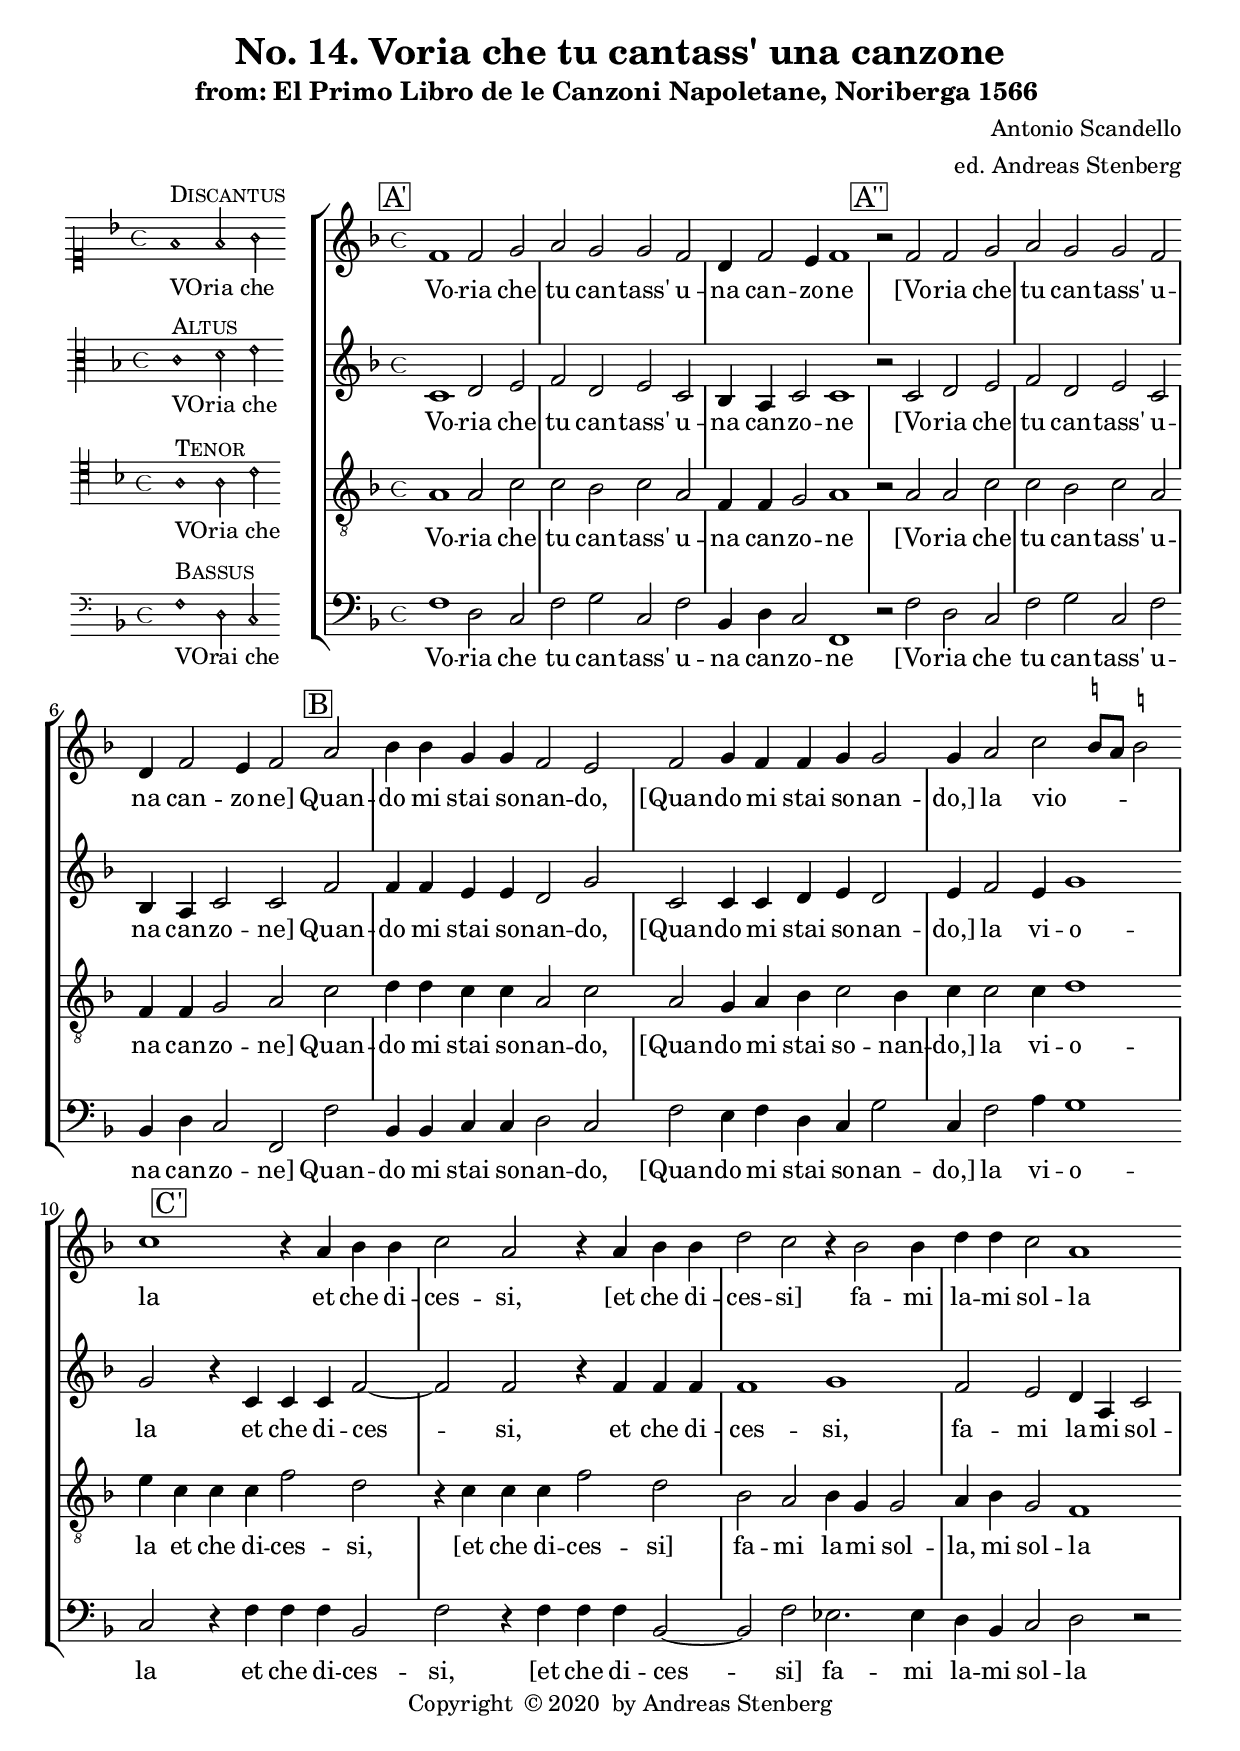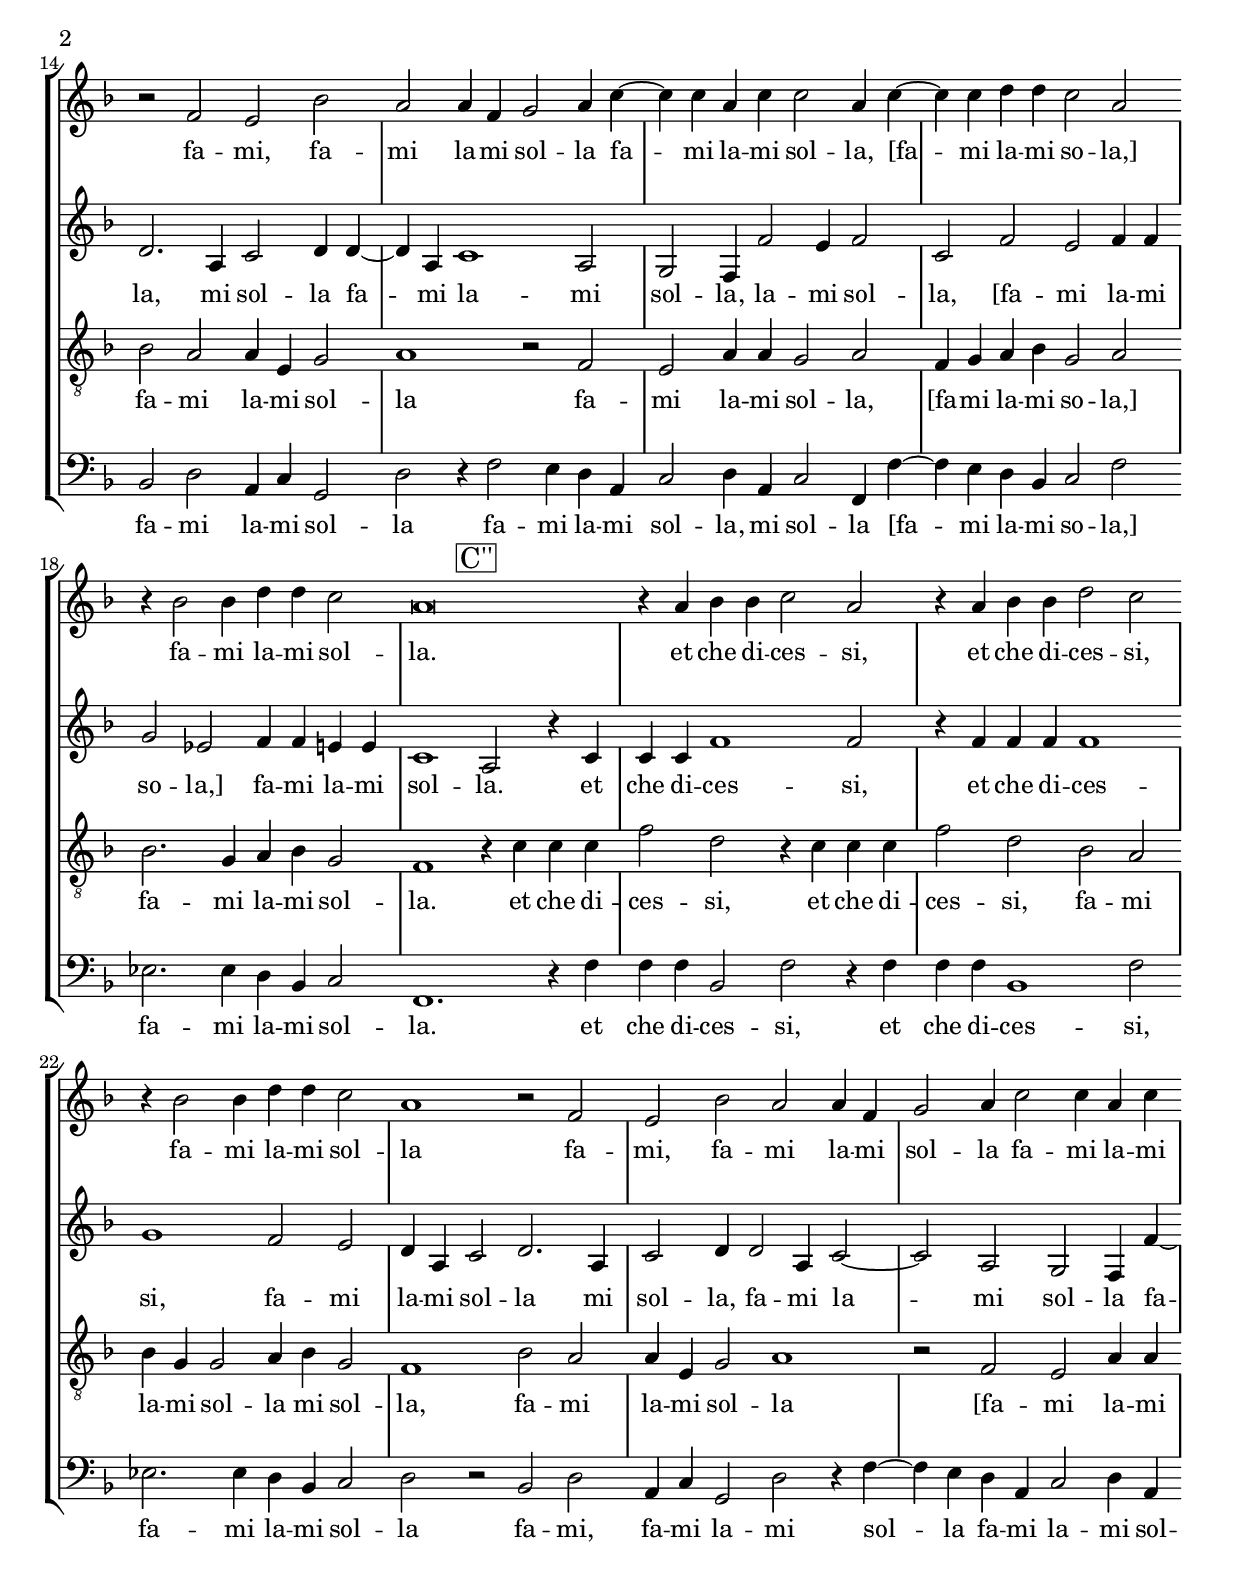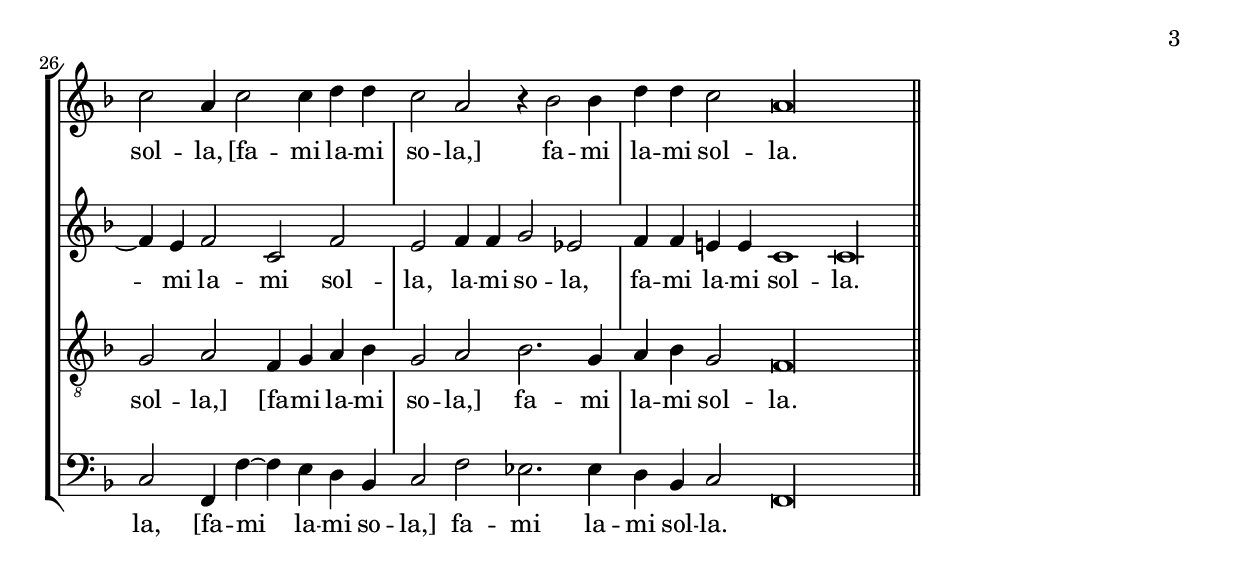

%%%%%%%%%%%%%%%%%%%%%%%%%%%%%%%%%%%%%%%%%%%%%%%%%%%%%%%%%%%%%%%%%%%
% This is a template based on the usual four part choir templater %
% where the voices have common lyrics at the the start but split  %
% to separate lyrics after a while.				  %
% This template is modyfied by AS from the one in the lilypond    %
% documentation.						  %
% This template is to be used for instance for fairly simple      %
% settings where the stanzas are set homophonicaly but twhere the %
% Chorus contains polyphony that require separate underlay for    %
% the different voices.						  %
%%%%%%%%%%%%%%%%%%%%%%%%%%%%%%%%%%%%%%%%%%%%%%%%%%%%%%%%%%%%%%%%%%%
\version "2.18.0"
\include "deutsch.ly"
ficta = \once \set suggestAccidentals =##t
\header {
   title = \markup {
    \center-column {
      "No. 14. Voria che tu cantass' una canzone"
%      "Wann er zu nacht"
%      \vspace #0.5
    }
  }
  subtitle = "from: El Primo Libro de le Canzoni Napoletane, Noriberga 1566 "
  composer = "Antonio Scandello"
  arranger = "ed. Andreas Stenberg"
  poet = ""
  meter =""
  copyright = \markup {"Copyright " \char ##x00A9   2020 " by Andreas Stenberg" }
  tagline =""
}
global = {
  \key f \major
}
%% PDF p.23
sopMusic = \relative c' {

  \set Score.tempoHideNote = ##t
  \tempo 2 = 86
  \override Staff.TimeSignature.style = #'mensural
  \time 4/4
  \set Timing.measureLength = #(ly:make-moment 4/2)
  \override Staff.BarLine.transparent = ##t
 \mark \markup { \box A' }
 f1 f2 g2
 a2 g2 g2 f2
 d4 f2 e4 f1
 \mark \markup { \box A'' }
 r2 f2 f2 g2
 a2 g2 g2 f2
 d4 f2 e4 f2
  \mark \markup { \box B }
 a2				%% end of first line in orig.
 b4 b4 g4 g4 f2 e2
 f2 g4 f4 f4 g4 g2
 g4 a2 c2( \ficta h8 a8 \ficta  h!2)
 c1
 r4 a4 b4 b4
 c2 a2 r4 a4 b4 b4
 d2 c2					%5 end of second line.
 r4 b2 b4
 d4 d4 c2 a1
 r2 f2  e2 b'2
 a2 a4 f4 g2 a4 c4~
 c4 c4 a4 c4 c2 a4 c4~
 c4 c4 d4 d4 c2 a2
 r4 b2 b4 d4 d4 c2			%% end of third line.
 a\breve
 r4 a4 b4 b4 c2 a2
 r4 a4 b4 b4 d2 c2					%5 end of second line.
 r4 b2 b4 d4 d4 c2
 a1 r2 f2
 e2 b'2  a2 a4 f4
 g2 a4 c2 c4 a4 c4 			%% end of fourth line
 c2 a4 c2 c4 d4 d4
 c2 a2 r4 b2 b4
 d4 d4 c2 %a1~
 \cadenzaOn
 a\longa
\revert Staff.BarLine.transparent
  \bar "||"
}
%% PDF p. 20
sopWords = \lyricmode {
Vo -- ria che tu can -- tass' u -- na can -- zo -- ne
[Vo -- ria che tu can -- tass' u -- na can -- zo -- ne]
Quan -- do mi stai so -- nan -- do,
[Quan -- do mi stai so -- nan -- do,]
la vio -- la
et  che di -- ces -- si,
[et che di -- ces -- si]
fa -- mi la -- mi sol -- la
fa -- mi, fa -- mi la -- mi sol -- la
fa -- mi la -- mi sol -- la,
[fa -- mi la -- mi so -- la,]
fa -- mi la -- mi sol -- la.
et  che di -- ces -- si,
et che di -- ces -- si,
fa -- mi la -- mi sol -- la
fa -- mi, fa -- mi la -- mi sol -- la
fa -- mi la -- mi sol -- la,
[fa -- mi la -- mi so -- la,]
fa -- mi la -- mi sol -- la.

}
%% PDF p.61
altoMusic = \relative c' {
  \override Staff.BarLine.transparent = ##t
  \override Staff.TimeSignature.style = #'mensural
  c1 d2 e2
  f2 d2 e2 c2
  b4 a4 c2 c1
  r2 c2 d2 e2
  f2 d2 e2 c2
  b4 a4 c2 c2 f2
  f4 f4 e4 e4 				%% end of first line in orig.
  d2 g2
  c,2 c4 c4 d4 e4 d2
  e4 f2 e4 g1
  g2 r4 c,4 c4 c4 f2~
  f2 f2 r4 f4 f4 f4
  f1 g1
  f2 e2 d4 a4 c2
  d2. a4				%5 end of second line.
  c2 d4 d4~
  d4 a4 c1 a2
  g2 f4 f'2 e4 f2
  c2 f2 e2 f4 f4
  g2 es2 f4 f4 e!4 e4
  c1 a2 r4 c4
  c4 c4 f1 f2
  r4 f4 f4 f4				%% end of third line.
  f1
  g1 f2 e2
  d4 a4 c2 d2. a4
  c2 d4 d2 a4 c2~
  c2 a2 g2 f4 f'4~
  f4 e4 f2 c2 f2
  e2 f4 f4 g2 es2
  f4 f4 e!4 e4 c1
  c\longa*3/4
  \revert Staff.BarLine.transparent
}
altoWords = \lyricmode {
Vo -- ria che tu can -- tass' u -- na can -- zo -- ne
[Vo -- ria che tu can -- tass' u -- na can -- zo -- ne]
Quan -- do mi stai so -- nan -- do,
[Quan -- do mi stai so -- nan -- do,]
la vi -- o -- la
et  che di -- ces -- si,
et che di -- ces -- si,
fa -- mi la -- mi sol -- la, mi sol -- la
fa -- mi la -- mi sol -- la,
la -- mi sol -- la,
[fa -- mi la -- mi so -- la,]
fa -- mi la -- mi sol -- la.
et  che di -- ces -- si,
et che di -- ces -- si,
fa -- mi la -- mi sol -- la
mi sol -- la, fa -- mi la -- mi sol -- la
fa -- mi la -- mi sol -- la,
la -- mi so -- la,
fa -- mi la -- mi sol -- la.
}
%% PDF p. 99
tenorMusic = \relative c' {
  \clef "G_8"
  \override Staff.BarLine.transparent = ##t
  \override Staff.TimeSignature.style = #'mensural
  a1 a2 c2
  c2 b2 c2 a2
  f4 f4 g2 a1
  r2 a2 a2 c2
  c2 b2 c2 a2
  f4 f4 g2 a2 c2
  d4 d4 c4 c4 			%% end of first line in orig.
  a2 c2
  a2 g4 a4 b4 c2 b4
  c4 c2 c4 d1
  e4 \mark \markup { \box C' } c4 c4 c4 f2 d2
  r4 c4 c4 c4 f2 d2
  b2 a2 b4 g4 g2
  a4 b4 g2 f1
  b2 a2				%% end of second line.
  a4 e4 g2
  a1 r2 f2
  e2 a4 a4 g2 a2
  f4 g4 a4 b4 g2 a2
  b2. g4 a4 b4 g2
  f1  \mark \markup { \box C'' }
      r4 c'4 c4 c4
  f2 d2 r4 c4 c4 c4
  f2 d2 b2 a2			%5 end of thurd line.
  b4 g4 g2 a4 b4 g2
  f1 b2 a2
  a4 e4 g2 a1
  r2 f2 e2 a4 a4
  g2 a2 f4 g4 a4 b4
  g2 a2 b2. g4
  a4 b4 g2
  \cadenzaOn
  f\longa
  \revert Staff.BarLine.transparent
}
tenorWords = \lyricmode {
Vo -- ria che tu can -- tass' u -- na can -- zo -- ne
[Vo -- ria che tu can -- tass' u -- na can -- zo -- ne]
Quan -- do mi stai so -- nan -- do,
[Quan -- do mi stai so -- nan -- do,]
la vi -- o -- la
et  che di -- ces -- si,
[et che di -- ces -- si]
fa -- mi la -- mi sol -- la, mi sol -- la
fa -- mi la -- mi sol -- la
fa -- mi la -- mi sol -- la,
[fa -- mi la -- mi so -- la,]
fa -- mi la -- mi sol -- la.
et  che di -- ces -- si,
et che di -- ces -- si,
fa -- mi la -- mi sol -- la
mi sol -- la,
fa -- mi la -- mi sol -- la
[fa -- mi la -- mi sol -- la,]
[fa -- mi la -- mi so -- la,]
fa -- mi la -- mi sol -- la.
}
%% PDF p. 137
bassMusic = \relative c {
  \override Staff.BarLine.transparent = ##t
  \override Staff.TimeSignature.style = #'mensural
  f1 d2 c2
  f2 g2 c,2 f2
  b,4 d4 c2 f,1
  r2 f'2 d2 c2
  f2 g2 c,2 f2
  b,4 d4 c2 f,2 f'2
  b,4 b4 c4 c4				%% end of first line in orig.
  d2 c2
  f2 e4 f4 d4 c4 g'2
  c,4 f2 a4 g1
  c,2 r4 f4 f4 f4 b,2
  f'2 r4 f4 f4 f4 b,2~
  b2 f'2 es2. es4
  d4 b4 c2 d2 r2
  b2 d2 a4 c4 g2				%% end of second line.
  d'2 r4 f2 e4 d4 a4
  c2 d4 a4 c2 f,4 f'4~
  f4 e4 d4 b4 c2 f2
  es2. es4 d4 b4 c2
  f,1. r4 f'4
  f4 f4 b,2 f'2 r4 f4
  f4 f4 b,1 f'2				%% end of third line.
  es2. es4 d4 b4 c2
  d2 r2 b2 d2
  a4 c4 g2 d'2 r4 f4~
  f4 e4 d4 a4 c2 d4 a4
  c2 f,4 f'4~
  f4 e4 d4 b4 c2 f2 es2. es4 d4 b4 c2
  \cadenzaOn
  f,\longa
  \revert Staff.BarLine.transparent
}
bassWords = \lyricmode {
Vo -- ria che tu can -- tass' u -- na can -- zo -- ne
[Vo -- ria che tu can -- tass' u -- na can -- zo -- ne]
Quan -- do mi stai so -- nan -- do,
[Quan -- do mi stai so -- nan -- do,]
la vi -- o -- la
et  che di -- ces -- si,
[et che di -- ces -- si]
fa -- mi la -- mi sol -- la
fa -- mi la -- mi sol -- la
fa -- mi la -- mi sol -- la,
mi sol -- la
[fa -- mi la -- mi so -- la,]
fa -- mi la -- mi sol -- la.
et  che di -- ces -- si,
et che di -- ces -- si,
fa -- mi la -- mi sol -- la
fa -- mi, fa -- mi la -- mi sol -- la
fa -- mi la -- mi sol -- la,
[fa -- mi la -- mi so -- la,]
fa -- mi la -- mi sol -- la.
}
incipitDiscantus = \markup {
  \score {
    {
      %      \set Staff.instrumentName = #"Tenor "
      \override NoteHead.style = #'neomensural
      \override Rest.style = #'neomensural
      \override Staff.TimeSignature.style = #'mensural
      \cadenzaOn
      \clef "petrucci-c1"
      \key f \major
      \time 4/4

      f'1^\markup { \smallCaps"Discantus"} _"VOria che"
      f'2 g'2
    }
    \layout {
      \context {
        \Voice
        \remove "Ligature_bracket_engraver"
        \consists "Mensural_ligature_engraver"
      }
      line-width = 4.5\cm
    }
  }
}


incipitAltus = \markup {
  \score {
    {
      %      \set Staff.instrumentName = #"Tenor "
      \override NoteHead.style = #'neomensural
      \override Rest.style = #'neomensural
      \override Staff.TimeSignature.style = #'mensural
      \cadenzaOn
      \clef "petrucci-c3"
      \key f \major
      \time 4/4
      c'1^\markup \smallCaps"Altus"_"VOria che "
      d'2 e'2
    }
    \layout {
      \context {
        \Voice
        \remove "Ligature_bracket_engraver"
        \consists "Mensural_ligature_engraver"
      }
      line-width = 4.5\cm
    }
  }
}


incipitTenor = \markup {
  \score {
    {
      %      \set Staff.instrumentName = #"Tenor "
      \override NoteHead.style = #'neomensural
      \override Rest.style = #'neomensural
      \override Staff.TimeSignature.style = #'mensural
      \cadenzaOn
      \clef "petrucci-c4"
      \key f \major
      \time 4/4
      a1^\markup \smallCaps"Tenor" _"VOria che"
      a2 c'2
    }
    \layout {
      \context {
        \Voice
        \remove "Ligature_bracket_engraver"
        \consists "Mensural_ligature_engraver"
      }
      line-width = 5.0\cm
    }
  }
}
#(append! supported-clefs '(("mensural-f3" . ("clefs.mensural.f" 0 0))))

incipitBassus = \markup {
  \score {
    {
      %      \set Staff.instrumentName = #"Tenor "
      \override NoteHead.style = #'neomensural
      \override Rest.style = #'neomensural
      \override Staff.TimeSignature.style = #'mensural
      \cadenzaOn
      \clef "mensural-f"
      \key f \major
      \time 4/4
      f1^\markup \smallCaps"Bassus"
      _"VOrai che" d2 c2

    }
    \layout {
      \context {
        \Voice
        \remove "Ligature_bracket_engraver"
        \consists "Mensural_ligature_engraver"
      }
      line-width = 4.5\cm
    }
  }
}


\score {
  <<
    \new StaffGroup \with {
      \override VerticalAxisGroup.staff-staff-spacing = #'((basic-distance . 12))
    } <<
      \new Staff = treble <<
        \set Staff.instrumentName = \incipitDiscantus
        \new Voice = "sopranos" {
          \set  Staff.midiInstrument ="choir aahs"
          %	\voiceOne
          << \global \sopMusic >>
        }
      >>
      \new Lyrics = sopranos { s1 }

      \new Staff = "medius" <<
        \set Staff.instrumentName = \incipitAltus

        \new Voice = "altos" {
          %	\voiceTwo
          \set  Staff.midiInstrument ="choir aahs"
          << \global \altoMusic >>
        }
      >>

      \new Lyrics = "altos" { s1 }
      \new Staff = tenors <<
        \set Staff.instrumentName = \incipitTenor

        \clef "treble"
        \new Voice = "tenors" {
          \set  Staff.midiInstrument ="choir aahs"
          %	\voiceOne
          << \global \tenorMusic >>
        }
      >>
      \new Lyrics = "tenors" { s1 }

      \new Staff ="basses" {
        \set Staff.instrumentName = \incipitBassus

        \new Voice = "basses" {
          \set  Staff.midiInstrument ="choir aahs"
          \clef "bass"
          %	\voiceTwo
          << \global \bassMusic >>
        }
      }
    >>
    \new Lyrics = basses { s1 }

    \context Lyrics = sopranos \lyricsto sopranos \sopWords
    \context Lyrics = altos \lyricsto altos \altoWords
    \context Lyrics = tenors \lyricsto tenors \tenorWords
    \context Lyrics = basses \lyricsto basses \bassWords
  >>
  \layout {
    \context {
      \Score
      % no bars in staves
      %      \override BarLine.transparent = ##t

    }
    % the next three instructions keep the lyrics between the bar lines
    \context {
      \Lyrics
      \consists "Bar_engraver"
      \override BarLine.transparent = ##t
    }
    \context {
      \StaffGroup
      \consists "Separating_line_group_engraver"
    }
    \context {
      \Voice
      % no slurs
      \override Slur.transparent = ##t
      % Comment in the below "\remove" command to allow line
      % breaking also at those barlines where a note overlaps
      % into the next bar.  The command is commented out in this
      % short example score, but especially for large scores, you
      % will typically yield better line breaking and thus improve
      % overall spacing if you comment in the following command.
      %\remove "Forbid_line_break_engraver"
    }
    indent = 4.5\cm
  }

}
\score {
  <<
    \new StaffGroup <<
      \new Staff = treble <<
        \set Staff.instrumentName = \incipitDiscantus
        \new Voice = "sopranos" {
          \set  Staff.midiInstrument ="choir aahs"
          %	\voiceOne
          << \global \sopMusic >>
        }
      >>
      \new Lyrics = sopranos { s1 }

      \new Staff = "medius" <<
        \set Staff.instrumentName = \incipitAltus

        \new Voice = "altos" {
          %	\voiceTwo
          \set  Staff.midiInstrument ="choir aahs"
          << \global \altoMusic >>
        }
      >>

      \new Lyrics = "altos" { s1 }
      \new Staff = tenors <<
        \set Staff.instrumentName = \incipitTenor

        \clef "treble"
        \new Voice = "tenors" {
          \set  Staff.midiInstrument ="choir aahs"
          %	\voiceOne
          << \global \tenorMusic >>
        }
      >>
      \new Lyrics = "tenors" { s1 }

      \new Staff ="basses" {
        \set Staff.instrumentName = \incipitBassus

        \new Voice = "basses" {
          \set  Staff.midiInstrument ="choir aahs"
          \clef "G_8"
          %	\voiceTwo
          << \global \bassMusic >>
        }
      }
    >>
    \new Lyrics = basses { s1 }

    \context Lyrics = sopranos \lyricsto sopranos \sopWords
    \context Lyrics = altos \lyricsto altos \altoWords
    \context Lyrics = tenors \lyricsto tenors \tenorWords
    \context Lyrics = basses \lyricsto basses \bassWords
  >>
  \midi {}
}
\paper {
  ragged-bottom = ##t
  ragged-last-bottom = ##t
  ragged-last = ##t
}

%{
convert-ly.py (GNU LilyPond) 2.18.2  convert-ly.py: Processing `'...
Applying conversion: 2.15.7, 2.15.9, 2.15.10, 2.15.16, 2.15.17,
2.15.18, 2.15.19, 2.15.20, 2.15.25, 2.15.32, 2.15.39, 2.15.40,
2.15.42, 2.15.43, 2.16.0, 2.17.0, 2.17.4, 2.17.5, 2.17.6, 2.17.11,
2.17.14, 2.17.15, 2.17.18, 2.17.19, 2.17.20, 2.17.25, 2.17.27,
2.17.29, 2.17.97, 2.18.0
%}
